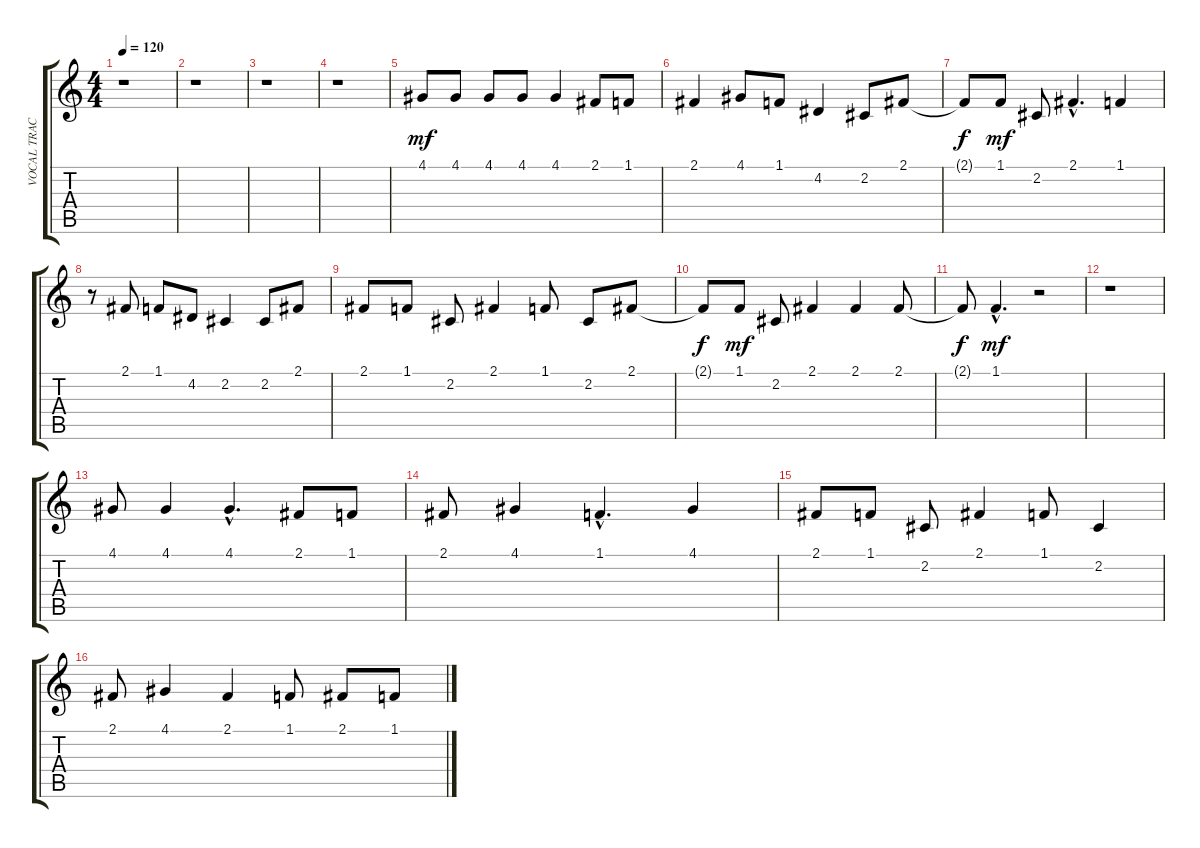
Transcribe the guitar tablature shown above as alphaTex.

\track ("VOCAL TRACK         " "VOCAL TRAC") {instrument lead1square}
\staff {score tabs}
\tuning (E4 B3 G3 D3 A2 E2) {hide}
\ts (4 4)
\tempo 120
\clef g2
\ks c
r.1{dy f} |
r.1 |
r.1 |
r.1 |
4.1.8{dy mf} 4.1.8 4.1.8 4.1.8 4.1.4 2.1.8 1.1.8 |
2.1.4 4.1.8 1.1.8 4.2.4 2.2.8 2.1.8 |
2.1{t}.8{dy f} 1.1.8{dy mf} 2.2.8 2.1{hac}.4{d} 1.1.4 |
r.8 2.1.8 1.1.8 4.2.8 2.2.4 2.2.8 2.1.8 |
2.1.8 1.1.8 2.2.8 2.1.4 1.1.8 2.2.8 2.1.8 |
2.1{t}.8{dy f} 1.1.8{dy mf} 2.2.8 2.1.4 2.1.4 2.1.8 |
2.1{t}.8{dy f} 1.1{hac}.4{d dy mf} r.2 |
r.1 |
4.1.8 4.1.4 4.1{hac}.4{d} 2.1.8 1.1.8 |
2.1.8 4.1.4 1.1{hac}.4{d} 4.1.4 |
2.1.8 1.1.8 2.2.8 2.1.4 1.1.8 2.2.4 |
2.1.8 4.1.4 2.1.4 1.1.8 2.1.8 1.1.8
